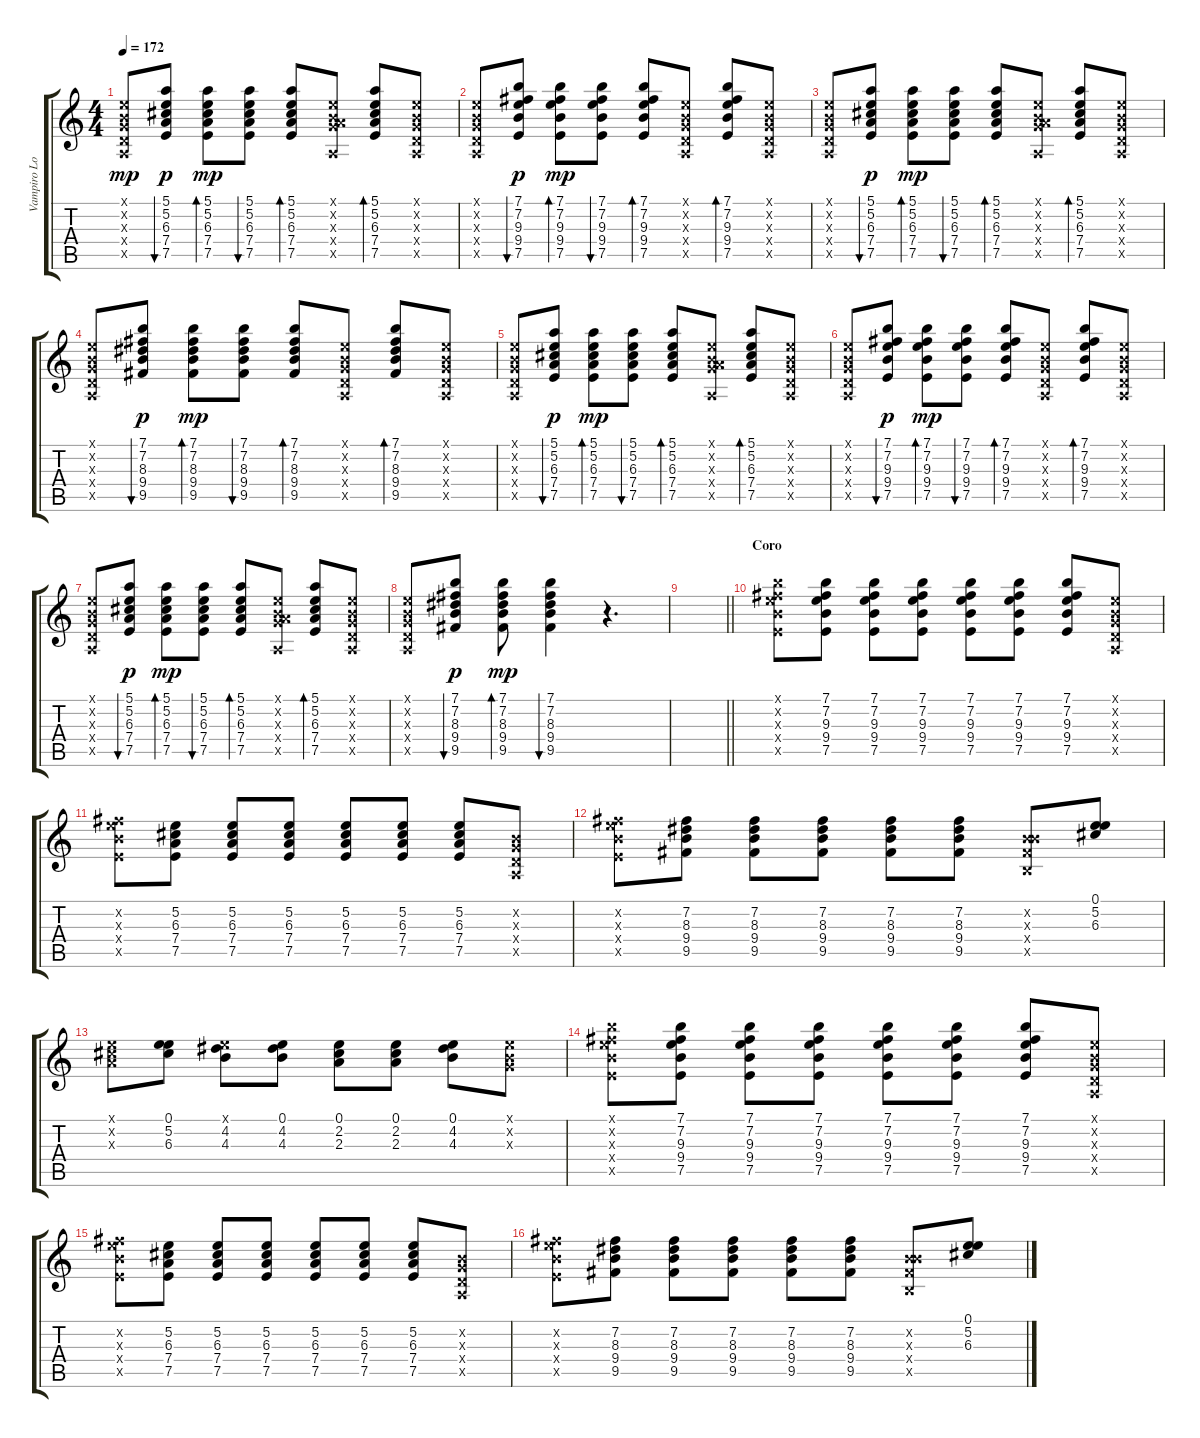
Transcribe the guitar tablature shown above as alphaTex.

\track ("Vampiro Lopez" "Vampiro Lo") {instrument acousticguitarsteel}
\staff {score tabs}
\tuning (E4 B3 G3 D3 A2 E2) {hide}
\ts (4 4)
\tempo 172
\clef g2
\ks c
(0.1{x} 0.2{x} 0.3{x} 0.4{x} 0.5{x}).8{dy mp} (5.1 5.2 6.3 7.4 7.5).8{bu 60 dy p} (5.1 5.2 6.3 7.4 7.5).8{bd 60 dy mp} (5.1 5.2 6.3 7.4 7.5).8{bu 60} (5.1 5.2 6.3 7.4 7.5).8{bd 60} (0.1{x} 0.2{x} 0.3{x} 7.4{x} 0.5{x}).8 (5.1 5.2 6.3 7.4 7.5).8{bd 60} (0.1{x} 0.2{x} 0.3{x} 0.4{x} 0.5{x}).8 |
(0.1{x} 0.2{x} 0.3{x} 0.4{x} 0.5{x}).8 (7.1 7.2 9.3 9.4 7.5).8{bu 60 dy p} (7.1 7.2 9.3 9.4 7.5).8{bd 60 dy mp} (7.1 7.2 9.3 9.4 7.5).8{bu 60} (7.1 7.2 9.3 9.4 7.5).8{bd 60} (0.1{x} 0.2{x} 0.3{x} 0.4{x} 0.5{x}).8 (7.1 7.2 9.3 9.4 7.5).8{bd 60} (0.1{x} 0.2{x} 0.3{x} 0.4{x} 0.5{x}).8 |
(0.1{x} 0.2{x} 0.3{x} 0.4{x} 0.5{x}).8 (5.1 5.2 6.3 7.4 7.5).8{bu 60 dy p} (5.1 5.2 6.3 7.4 7.5).8{bd 60 dy mp} (5.1 5.2 6.3 7.4 7.5).8{bu 60} (5.1 5.2 6.3 7.4 7.5).8{bd 60} (0.1{x} 0.2{x} 0.3{x} 7.4{x} 0.5{x}).8 (5.1 5.2 6.3 7.4 7.5).8{bd 60} (0.1{x} 0.2{x} 0.3{x} 0.4{x} 0.5{x}).8 |
(0.1{x} 0.2{x} 0.3{x} 0.4{x} 0.5{x}).8 (7.1 7.2 8.3 9.4 9.5).8{bu 60 dy p} (7.1 7.2 8.3 9.4 9.5).8{bd 60 dy mp} (7.1 7.2 8.3 9.4 9.5).8{bu 60} (7.1 7.2 8.3 9.4 9.5).8{bd 60} (0.1{x} 0.2{x} 0.3{x} 0.4{x} 0.5{x}).8 (7.1 7.2 8.3 9.4 9.5).8{bd 60} (0.1{x} 0.2{x} 0.3{x} 0.4{x} 0.5{x}).8 |
(0.1{x} 0.2{x} 0.3{x} 0.4{x} 0.5{x}).8 (5.1 5.2 6.3 7.4 7.5).8{bu 60 dy p} (5.1 5.2 6.3 7.4 7.5).8{bd 60 dy mp} (5.1 5.2 6.3 7.4 7.5).8{bu 60} (5.1 5.2 6.3 7.4 7.5).8{bd 60} (0.1{x} 0.2{x} 0.3{x} 7.4{x} 0.5{x}).8 (5.1 5.2 6.3 7.4 7.5).8{bd 60} (0.1{x} 0.2{x} 0.3{x} 0.4{x} 0.5{x}).8 |
(0.1{x} 0.2{x} 0.3{x} 0.4{x} 0.5{x}).8 (7.1 7.2 9.3 9.4 7.5).8{bu 60 dy p} (7.1 7.2 9.3 9.4 7.5).8{bd 60 dy mp} (7.1 7.2 9.3 9.4 7.5).8{bu 60} (7.1 7.2 9.3 9.4 7.5).8{bd 60} (0.1{x} 0.2{x} 0.3{x} 0.4{x} 0.5{x}).8 (7.1 7.2 9.3 9.4 7.5).8{bd 60} (0.1{x} 0.2{x} 0.3{x} 0.4{x} 0.5{x}).8 |
(0.1{x} 0.2{x} 0.3{x} 0.4{x} 0.5{x}).8 (5.1 5.2 6.3 7.4 7.5).8{bu 60 dy p} (5.1 5.2 6.3 7.4 7.5).8{bd 60 dy mp} (5.1 5.2 6.3 7.4 7.5).8{bu 60} (5.1 5.2 6.3 7.4 7.5).8{bd 60} (0.1{x} 0.2{x} 0.3{x} 7.4{x} 0.5{x}).8 (5.1 5.2 6.3 7.4 7.5).8{bd 60} (0.1{x} 0.2{x} 0.3{x} 0.4{x} 0.5{x}).8 |
(0.1{x} 0.2{x} 0.3{x} 0.4{x} 0.5{x}).8 (7.1 7.2 8.3 9.4 9.5).8{bu 60 dy p} (7.1 7.2 8.3 9.4 9.5).8{bd 60 dy mp} (7.1 7.2 8.3 9.4 9.5).4{bu 60} r.4{d} |
\barLineRight lightlight
|
\section ("" "Coro")
(7.1{x} 7.2{x} 9.3{x} 9.4{x} 7.5{x}).8 (7.1 7.2 9.3 9.4 7.5).8 (7.1 7.2 9.3 9.4 7.5).8 (7.1 7.2 9.3 9.4 7.5).8 (7.1 7.2 9.3 9.4 7.5).8 (7.1 7.2 9.3 9.4 7.5).8 (7.1 7.2 9.3 9.4 7.5).8 (0.1{x} 0.2{x} 0.3{x} 0.4{x} 0.5{x}).8 |
(7.2{x} 9.3{x} 9.4{x} 7.5{x}).8 (5.2 6.3 7.4 7.5).8 (5.2 6.3 7.4 7.5).8 (5.2 6.3 7.4 7.5).8 (5.2 6.3 7.4 7.5).8 (5.2 6.3 7.4 7.5).8 (5.2 6.3 7.4 7.5).8 (0.2{x} 0.3{x} 0.4{x} 0.5{x}).8 |
(7.2{x} 9.3{x} 9.4{x} 7.5{x}).8 (7.2 8.3 9.4 9.5).8 (7.2 8.3 9.4 9.5).8 (7.2 8.3 9.4 9.5).8 (7.2 8.3 9.4 9.5).8 (7.2 8.3 9.4 9.5).8 (0.2{x} 4.3{x} 4.4{x} 2.5{x}).8 (0.1 5.2 6.3).8 |
(0.1{x} 2.2{x} 2.3{x}).8 (0.1 5.2 6.3).8 (0.1{x} 4.2 4.3).8 (0.1 4.2 4.3).8 (0.1 2.2 2.3).8 (0.1 2.2 2.3).8 (0.1 4.2 4.3).8 (0.1{x} 0.2{x} 0.3{x}).8 |
(7.1{x} 7.2{x} 9.3{x} 9.4{x} 7.5{x}).8 (7.1 7.2 9.3 9.4 7.5).8 (7.1 7.2 9.3 9.4 7.5).8 (7.1 7.2 9.3 9.4 7.5).8 (7.1 7.2 9.3 9.4 7.5).8 (7.1 7.2 9.3 9.4 7.5).8 (7.1 7.2 9.3 9.4 7.5).8 (0.1{x} 0.2{x} 0.3{x} 0.4{x} 0.5{x}).8 |
(7.2{x} 9.3{x} 9.4{x} 7.5{x}).8 (5.2 6.3 7.4 7.5).8 (5.2 6.3 7.4 7.5).8 (5.2 6.3 7.4 7.5).8 (5.2 6.3 7.4 7.5).8 (5.2 6.3 7.4 7.5).8 (5.2 6.3 7.4 7.5).8 (0.2{x} 0.3{x} 0.4{x} 0.5{x}).8 |
(7.2{x} 9.3{x} 9.4{x} 7.5{x}).8 (7.2 8.3 9.4 9.5).8 (7.2 8.3 9.4 9.5).8 (7.2 8.3 9.4 9.5).8 (7.2 8.3 9.4 9.5).8 (7.2 8.3 9.4 9.5).8 (0.2{x} 4.3{x} 4.4{x} 2.5{x}).8 (0.1 5.2 6.3).8
